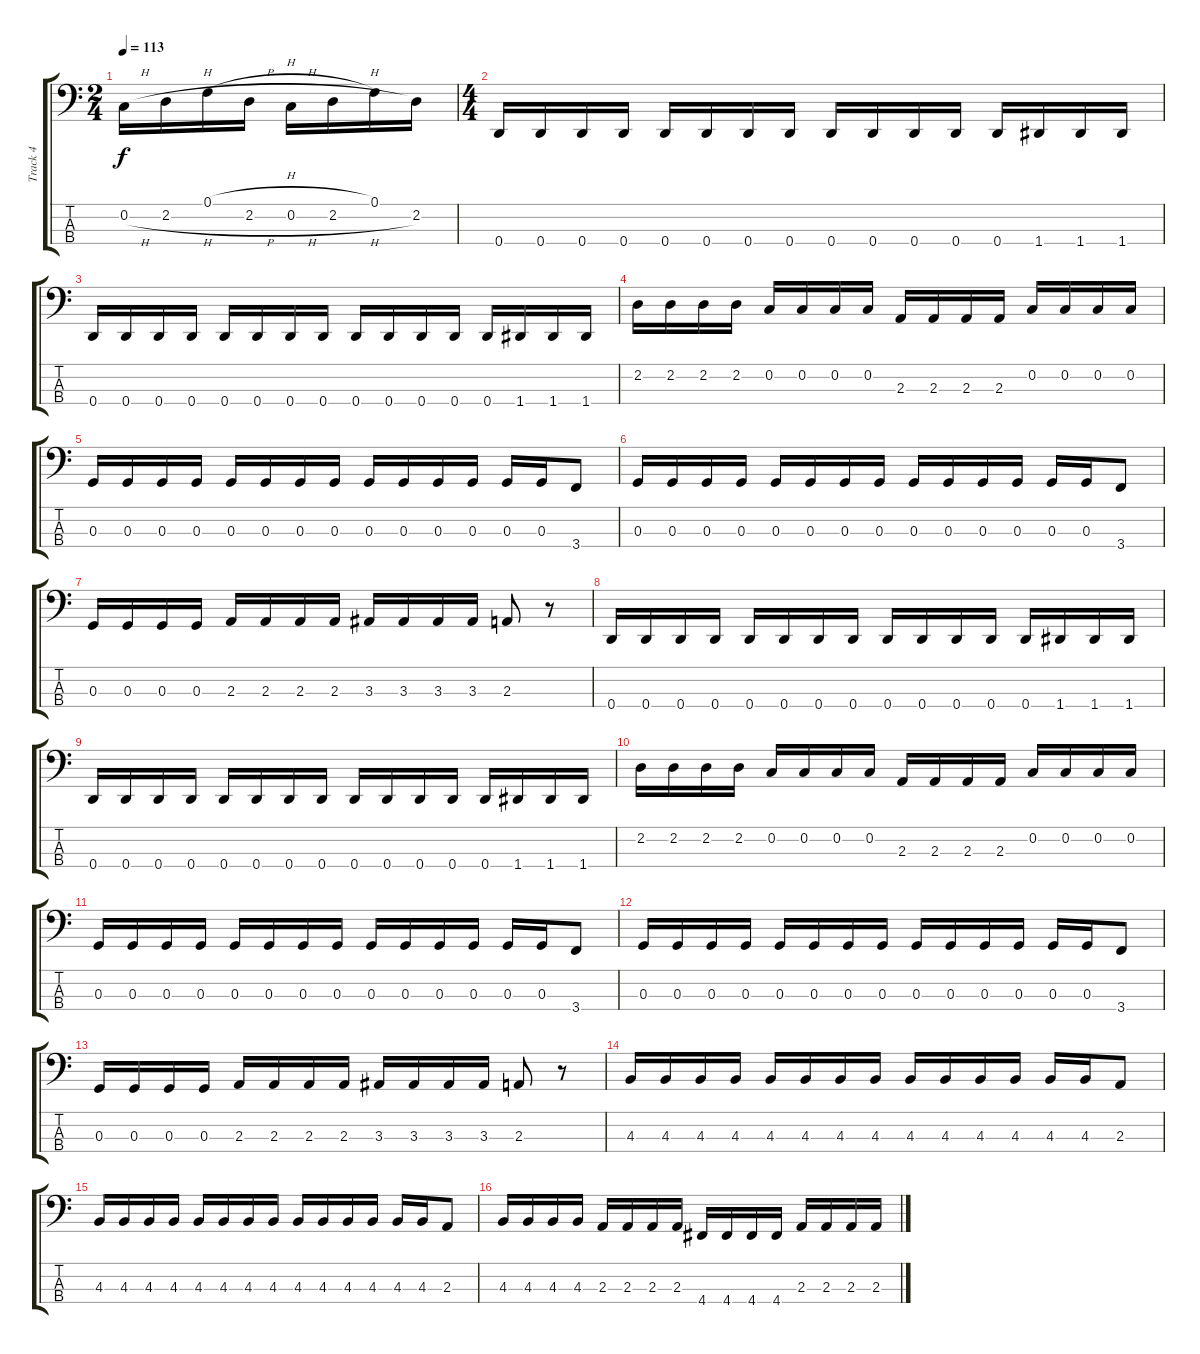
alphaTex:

\track ("Track 4" "Track 4") {instrument electricbassfinger}
\staff {score tabs}
\tuning (F2 C2 G1 D1) {hide}
\ts (2 4)
\tempo 113
\clef f4
\ks c
0.2{h}.16{dy f instrument electricbassfinger} 2.2{h}.16 0.1{h}.16 2.2{h}.16 0.2{h}.16 2.2{h}.16 0.1.16 2.2.16 |
\ts (4 4)
0.4.16 0.4.16 0.4.16 0.4.16 0.4.16 0.4.16 0.4.16 0.4.16 0.4.16 0.4.16 0.4.16 0.4.16 0.4.16 1.4.16 1.4.16 1.4.16 |
0.4.16 0.4.16 0.4.16 0.4.16 0.4.16 0.4.16 0.4.16 0.4.16 0.4.16 0.4.16 0.4.16 0.4.16 0.4.16 1.4.16 1.4.16 1.4.16 |
2.2.16 2.2.16 2.2.16 2.2.16 0.2.16 0.2.16 0.2.16 0.2.16 2.3.16 2.3.16 2.3.16 2.3.16 0.2.16 0.2.16 0.2.16 0.2.16 |
0.3.16 0.3.16 0.3.16 0.3.16 0.3.16 0.3.16 0.3.16 0.3.16 0.3.16 0.3.16 0.3.16 0.3.16 0.3.16 0.3.16 3.4.8 |
0.3.16 0.3.16 0.3.16 0.3.16 0.3.16 0.3.16 0.3.16 0.3.16 0.3.16 0.3.16 0.3.16 0.3.16 0.3.16 0.3.16 3.4.8 |
0.3.16 0.3.16 0.3.16 0.3.16 2.3.16 2.3.16 2.3.16 2.3.16 3.3.16 3.3.16 3.3.16 3.3.16 2.3.8 r.8 |
0.4.16 0.4.16 0.4.16 0.4.16 0.4.16 0.4.16 0.4.16 0.4.16 0.4.16 0.4.16 0.4.16 0.4.16 0.4.16 1.4.16 1.4.16 1.4.16 |
0.4.16 0.4.16 0.4.16 0.4.16 0.4.16 0.4.16 0.4.16 0.4.16 0.4.16 0.4.16 0.4.16 0.4.16 0.4.16 1.4.16 1.4.16 1.4.16 |
2.2.16 2.2.16 2.2.16 2.2.16 0.2.16 0.2.16 0.2.16 0.2.16 2.3.16 2.3.16 2.3.16 2.3.16 0.2.16 0.2.16 0.2.16 0.2.16 |
0.3.16 0.3.16 0.3.16 0.3.16 0.3.16 0.3.16 0.3.16 0.3.16 0.3.16 0.3.16 0.3.16 0.3.16 0.3.16 0.3.16 3.4.8 |
0.3.16 0.3.16 0.3.16 0.3.16 0.3.16 0.3.16 0.3.16 0.3.16 0.3.16 0.3.16 0.3.16 0.3.16 0.3.16 0.3.16 3.4.8 |
0.3.16 0.3.16 0.3.16 0.3.16 2.3.16 2.3.16 2.3.16 2.3.16 3.3.16 3.3.16 3.3.16 3.3.16 2.3.8 r.8 |
4.3.16 4.3.16 4.3.16 4.3.16 4.3.16 4.3.16 4.3.16 4.3.16 4.3.16 4.3.16 4.3.16 4.3.16 4.3.16 4.3.16 2.3.8 |
4.3.16 4.3.16 4.3.16 4.3.16 4.3.16 4.3.16 4.3.16 4.3.16 4.3.16 4.3.16 4.3.16 4.3.16 4.3.16 4.3.16 2.3.8 |
4.3.16 4.3.16 4.3.16 4.3.16 2.3.16 2.3.16 2.3.16 2.3.16 4.4.16 4.4.16 4.4.16 4.4.16 2.3.16 2.3.16 2.3.16 2.3.16
